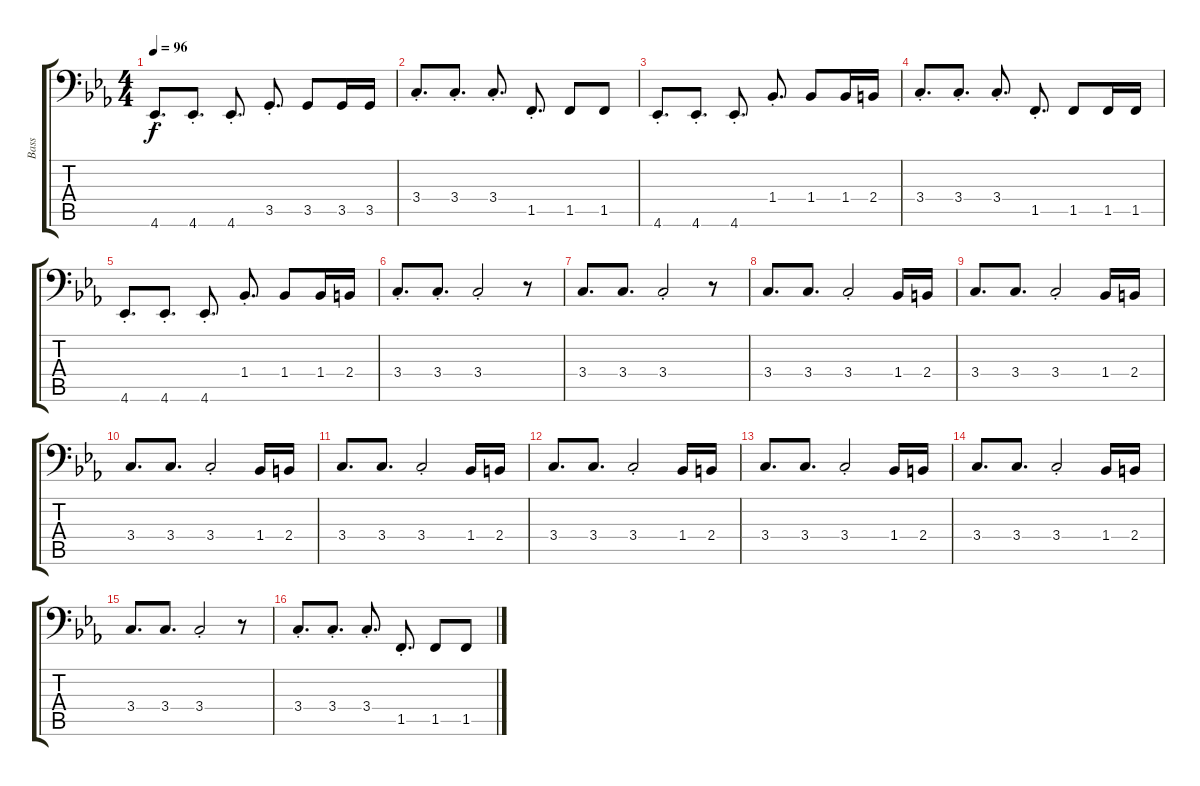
\track ("Bass" "Bass") {instrument electricbassfinger}
\staff {score tabs}
\tuning (C3 G2 D2 A1 E1 B0) {hide}
\ts (4 4)
\tempo 96
\clef f4
\ks eb
4.6{st}.8{d dy f} 4.6{st}.8{d} 4.6{st}.8{d} 3.5{st}.8{d} 3.5.8 3.5.16 3.5.16 |
3.4{st}.8{d} 3.4{st}.8{d} 3.4{st}.8{d} 1.5{st}.8{d} 1.5.8 1.5.8 |
4.6{st}.8{d} 4.6{st}.8{d} 4.6{st}.8{d} 1.4{st}.8{d} 1.4.8 1.4.16 2.4.16 |
3.4{st}.8{d} 3.4{st}.8{d} 3.4{st}.8{d} 1.5{st}.8{d} 1.5.8 1.5.16 1.5.16 |
4.6{st}.8{d} 4.6{st}.8{d} 4.6{st}.8{d} 1.4{st}.8{d} 1.4.8 1.4.16 2.4.16 |
3.4{st}.8{d} 3.4{st}.8{d} 3.4{st}.2 r.8 |
3.4.8{d} 3.4.8{d} 3.4{st}.2 r.8 |
3.4.8{d} 3.4.8{d} 3.4{st}.2 1.4.16 2.4.16 |
3.4.8{d} 3.4.8{d} 3.4{st}.2 1.4.16 2.4.16 |
3.4.8{d} 3.4.8{d} 3.4{st}.2 1.4.16 2.4.16 |
3.4.8{d} 3.4.8{d} 3.4{st}.2 1.4.16 2.4.16 |
3.4.8{d} 3.4.8{d} 3.4{st}.2 1.4.16 2.4.16 |
3.4.8{d} 3.4.8{d} 3.4{st}.2 1.4.16 2.4.16 |
3.4.8{d} 3.4.8{d} 3.4{st}.2 1.4.16 2.4.16 |
3.4.8{d} 3.4.8{d} 3.4{st}.2 r.8 |
3.4{st}.8{d} 3.4{st}.8{d} 3.4{st}.8{d} 1.5{st}.8{d} 1.5.8 1.5.8
